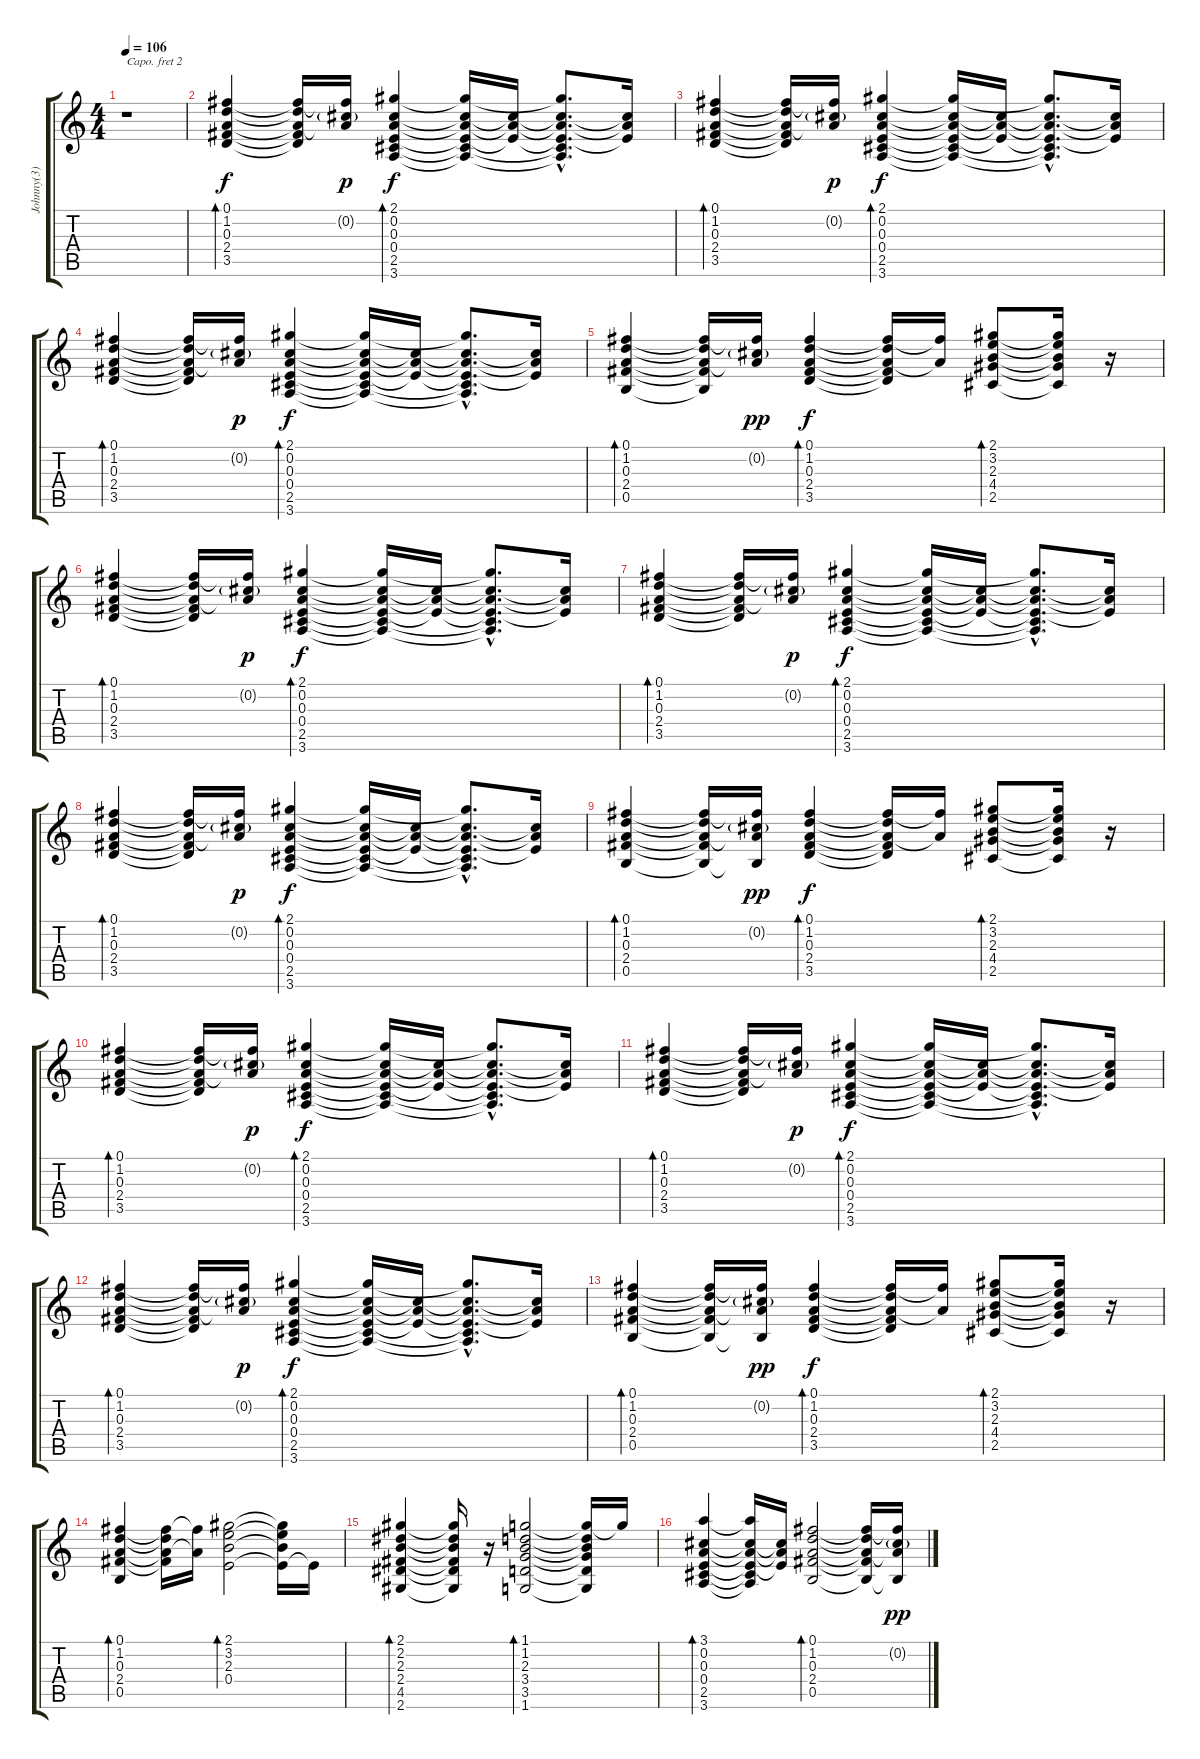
\track ("Johnny(3)" "Johnny(3)") {instrument acousticguitarsteel}
\staff {score tabs}
\capo 2
\tuning (E4 B3 G3 D3 A2 E2) {hide}
\ts (4 4)
\tempo 106
\clef g2
\ks c
r.1{dy f instrument acousticguitarsteel} |
(0.1 1.2 0.3 2.4 3.5).4{bd 60 volume 10} (0.1{t} 1.2{t} 0.3{t} 2.4{t} 3.5{t}).16 (0.1{t} 0.2{g} 0.3{t}).16{dy p} (2.1 0.2 0.3 0.4 2.5 3.6).4{bd 60 dy f} (2.1{t} 0.2{t} 0.3{t} 0.4{t} 2.5{t} 3.6{t}).16 (0.2{t} 0.3{t} 0.4{t}).16 (2.1{hac t} 0.2{hac t} 0.3{hac t} 0.4{hac t} 2.5{hac t} 3.6{hac t}).8{d} (0.2{t} 0.3{t} 0.4{t}).16 |
(0.1 1.2 0.3 2.4 3.5).4{bd 60} (0.1{t} 1.2{t} 0.3{t} 2.4{t} 3.5{t}).16 (0.1{t} 0.2{g} 0.3{t}).16{dy p} (2.1 0.2 0.3 0.4 2.5 3.6).4{bd 60 dy f} (2.1{t} 0.2{t} 0.3{t} 0.4{t} 2.5{t} 3.6{t}).16 (0.2{t} 0.3{t} 0.4{t}).16 (2.1{hac t} 0.2{hac t} 0.3{hac t} 0.4{hac t} 2.5{hac t} 3.6{hac t}).8{d} (0.2{t} 0.3{t} 0.4{t}).16 |
(0.1 1.2 0.3 2.4 3.5).4{bd 60} (0.1{t} 1.2{t} 0.3{t} 2.4{t} 3.5{t}).16 (0.1{t} 0.2{g} 0.3{t}).16{dy p} (2.1 0.2 0.3 0.4 2.5 3.6).4{bd 60 dy f} (2.1{t} 0.2{t} 0.3{t} 0.4{t} 2.5{t} 3.6{t}).16 (0.2{t} 0.3{t} 0.4{t}).16 (2.1{hac t} 0.2{hac t} 0.3{hac t} 0.4{hac t} 2.5{hac t} 3.6{hac t}).8{d} (0.2{t} 0.3{t} 0.4{t}).16 |
(0.1 1.2 0.3 2.4 0.5).4{bd 60} (0.1{t} 1.2{t} 0.3{t} 2.4{t} 0.5{t}).16 (0.1{t} 0.2{g} 0.3{t}).16{dy pp} (0.1 1.2 0.3 2.4 3.5).4{bd 60 dy f} (0.1{t} 1.2{t} 0.3{t} 2.4{t} 3.5{t}).16 (0.1{t} 0.3{t}).16 (2.1 3.2 2.3 4.4 2.5).8{bd 60} (2.1{t} 3.2{t} 2.3{t} 4.4{t} 2.5{t}).16 r.16 |
(0.1 1.2 0.3 2.4 3.5).4{bd 60} (0.1{t} 1.2{t} 0.3{t} 2.4{t} 3.5{t}).16 (0.1{t} 0.2{g} 0.3{t}).16{dy p} (2.1 0.2 0.3 0.4 2.5 3.6).4{bd 60 dy f} (2.1{t} 0.2{t} 0.3{t} 0.4{t} 2.5{t} 3.6{t}).16 (0.2{t} 0.3{t} 0.4{t}).16 (2.1{hac t} 0.2{hac t} 0.3{hac t} 0.4{hac t} 2.5{hac t} 3.6{hac t}).8{d} (0.2{t} 0.3{t} 0.4{t}).16 |
(0.1 1.2 0.3 2.4 3.5).4{bd 60} (0.1{t} 1.2{t} 0.3{t} 2.4{t} 3.5{t}).16 (0.1{t} 0.2{g} 0.3{t}).16{dy p} (2.1 0.2 0.3 0.4 2.5 3.6).4{bd 60 dy f} (2.1{t} 0.2{t} 0.3{t} 0.4{t} 2.5{t} 3.6{t}).16 (0.2{t} 0.3{t} 0.4{t}).16 (2.1{hac t} 0.2{hac t} 0.3{hac t} 0.4{hac t} 2.5{hac t} 3.6{hac t}).8{d} (0.2{t} 0.3{t} 0.4{t}).16 |
(0.1 1.2 0.3 2.4 3.5).4{bd 60} (0.1{t} 1.2{t} 0.3{t} 2.4{t} 3.5{t}).16 (0.1{t} 0.2{g} 0.3{t}).16{dy p} (2.1 0.2 0.3 0.4 2.5 3.6).4{bd 60 dy f} (2.1{t} 0.2{t} 0.3{t} 0.4{t} 2.5{t} 3.6{t}).16 (0.2{t} 0.3{t} 0.4{t}).16 (2.1{hac t} 0.2{hac t} 0.3{hac t} 0.4{hac t} 2.5{hac t} 3.6{hac t}).8{d} (0.2{t} 0.3{t} 0.4{t}).16 |
(0.1 1.2 0.3 2.4 0.5).4{bd 60} (0.1{t} 1.2{t} 0.3{t} 2.4{t} 0.5{t}).16 (0.1{t} 0.2{g} 0.3{t} 0.5{t}).16{dy pp} (0.1 1.2 0.3 2.4 3.5).4{bd 60 dy f} (0.1{t} 1.2{t} 0.3{t} 2.4{t} 3.5{t}).16 (0.1{t} 0.3{t}).16 (2.1 3.2 2.3 4.4 2.5).8{bd 60} (2.1{t} 3.2{t} 2.3{t} 4.4{t} 2.5{t}).16 r.16 |
(0.1 1.2 0.3 2.4 3.5).4{bd 60} (0.1{t} 1.2{t} 0.3{t} 2.4{t} 3.5{t}).16 (0.1{t} 0.2{g} 0.3{t}).16{dy p} (2.1 0.2 0.3 0.4 2.5 3.6).4{bd 60 dy f} (2.1{t} 0.2{t} 0.3{t} 0.4{t} 2.5{t} 3.6{t}).16 (0.2{t} 0.3{t} 0.4{t}).16 (2.1{hac t} 0.2{hac t} 0.3{hac t} 0.4{hac t} 2.5{hac t} 3.6{hac t}).8{d} (0.2{t} 0.3{t} 0.4{t}).16 |
(0.1 1.2 0.3 2.4 3.5).4{bd 60} (0.1{t} 1.2{t} 0.3{t} 2.4{t} 3.5{t}).16 (0.1{t} 0.2{g} 0.3{t}).16{dy p} (2.1 0.2 0.3 0.4 2.5 3.6).4{bd 60 dy f} (2.1{t} 0.2{t} 0.3{t} 0.4{t} 2.5{t} 3.6{t}).16 (0.2{t} 0.3{t} 0.4{t}).16 (2.1{hac t} 0.2{hac t} 0.3{hac t} 0.4{hac t} 2.5{hac t} 3.6{hac t}).8{d} (0.2{t} 0.3{t} 0.4{t}).16 |
(0.1 1.2 0.3 2.4 3.5).4{bd 60} (0.1{t} 1.2{t} 0.3{t} 2.4{t} 3.5{t}).16 (0.1{t} 0.2{g} 0.3{t}).16{dy p} (2.1 0.2 0.3 0.4 2.5 3.6).4{bd 60 dy f} (2.1{t} 0.2{t} 0.3{t} 0.4{t} 2.5{t} 3.6{t}).16 (0.2{t} 0.3{t} 0.4{t}).16 (2.1{hac t} 0.2{hac t} 0.3{hac t} 0.4{hac t} 2.5{hac t} 3.6{hac t}).8{d} (0.2{t} 0.3{t} 0.4{t}).16 |
(0.1 1.2 0.3 2.4 0.5).4{bd 60} (0.1{t} 1.2{t} 0.3{t} 2.4{t} 0.5{t}).16 (0.1{t} 0.2{g} 0.3{t} 0.5{t}).16{dy pp} (0.1 1.2 0.3 2.4 3.5).4{bd 60 dy f} (0.1{t} 1.2{t} 0.3{t} 2.4{t} 3.5{t}).16 (0.1{t} 0.3{t}).16 (2.1 3.2 2.3 4.4 2.5).8{bd 60} (2.1{t} 3.2{t} 2.3{t} 4.4{t} 2.5{t}).16 r.16 |
(0.1 1.2 0.3 2.4 0.5).4{bd 60} (0.1{t} 1.2{t} 0.3{t} 2.4{t}).16 (0.1{t} 0.3{t}).16 (2.1 3.2 2.3 0.4).2{bd 60} (2.1{t} 3.2{t} 2.3{t} 0.4{t}).16 0.4{t}.16 |
(2.1 2.2 2.3 2.4 4.5 2.6).4{bd 60} (2.1{t} 2.2{t} 2.3{t} 2.4{t} 4.5{t} 2.6{t}).16 r.16 (1.1 1.2 2.3 3.4 3.5 1.6).2{bd 60} (1.1{t} 1.2{t} 2.3{t} 3.4{t} 3.5{t} 1.6{t}).16 1.1{t}.16 |
(3.1 0.2 0.3 0.4 2.5 3.6).4{bd 60} (3.1{t} 0.2{t} 0.3{t} 0.4{t} 2.5{t} 3.6{t}).16 (0.2{t} 0.3{t} 0.4{t}).16 (0.1 1.2 0.3 2.4 0.5).2{bd 60} (0.1{t} 1.2{t} 0.3{t} 2.4{t} 0.5{t}).16 (0.1{t} 0.2{g} 0.3{t} 0.5{t}).16{dy pp}
